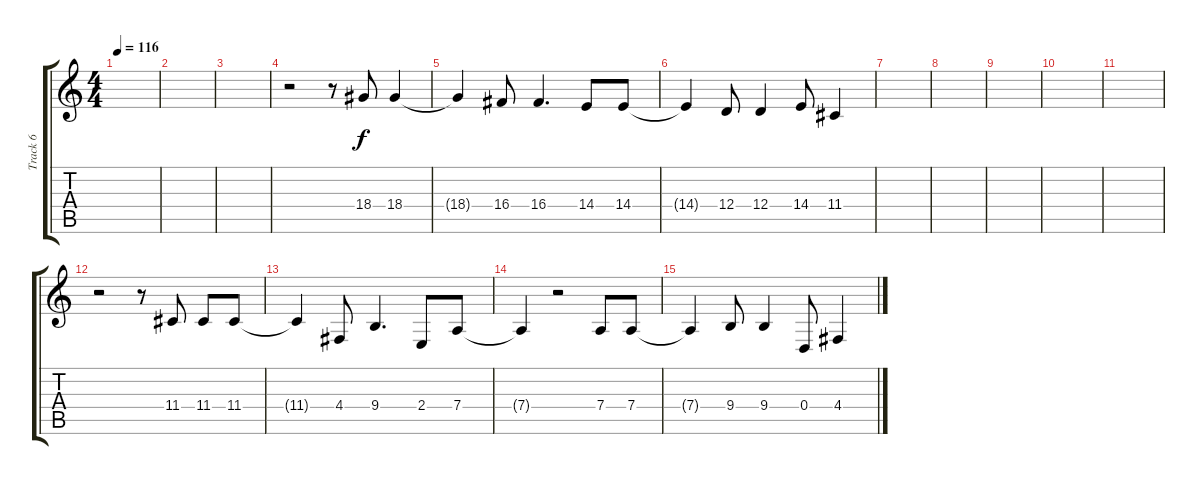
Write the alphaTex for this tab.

\track ("Track 6" "Track 6") {instrument baritonesax}
\staff {score tabs}
\tuning (E4 B3 G3 D3 A2 E2) {hide}
\ts (4 4)
\tempo 116
\clef g2
\ks c
|
|
|
r.2 r.8 18.4.8 18.4.4 |
18.4{t}.4 16.4.8 16.4.4{d} 14.4.8 14.4.8 |
14.4{t}.4 12.4.8 12.4.4 14.4.8 11.4.4 |
|
|
|
|
|
r.2 r.8 11.4.8 11.4.8 11.4.8 |
11.4{t}.4 4.4.8 9.4.4{d} 2.4.8 7.4.8 |
7.4{t}.4 r.2 7.4.8 7.4.8 |
7.4{t}.4 9.4.8 9.4.4 0.4.8 4.4.4
